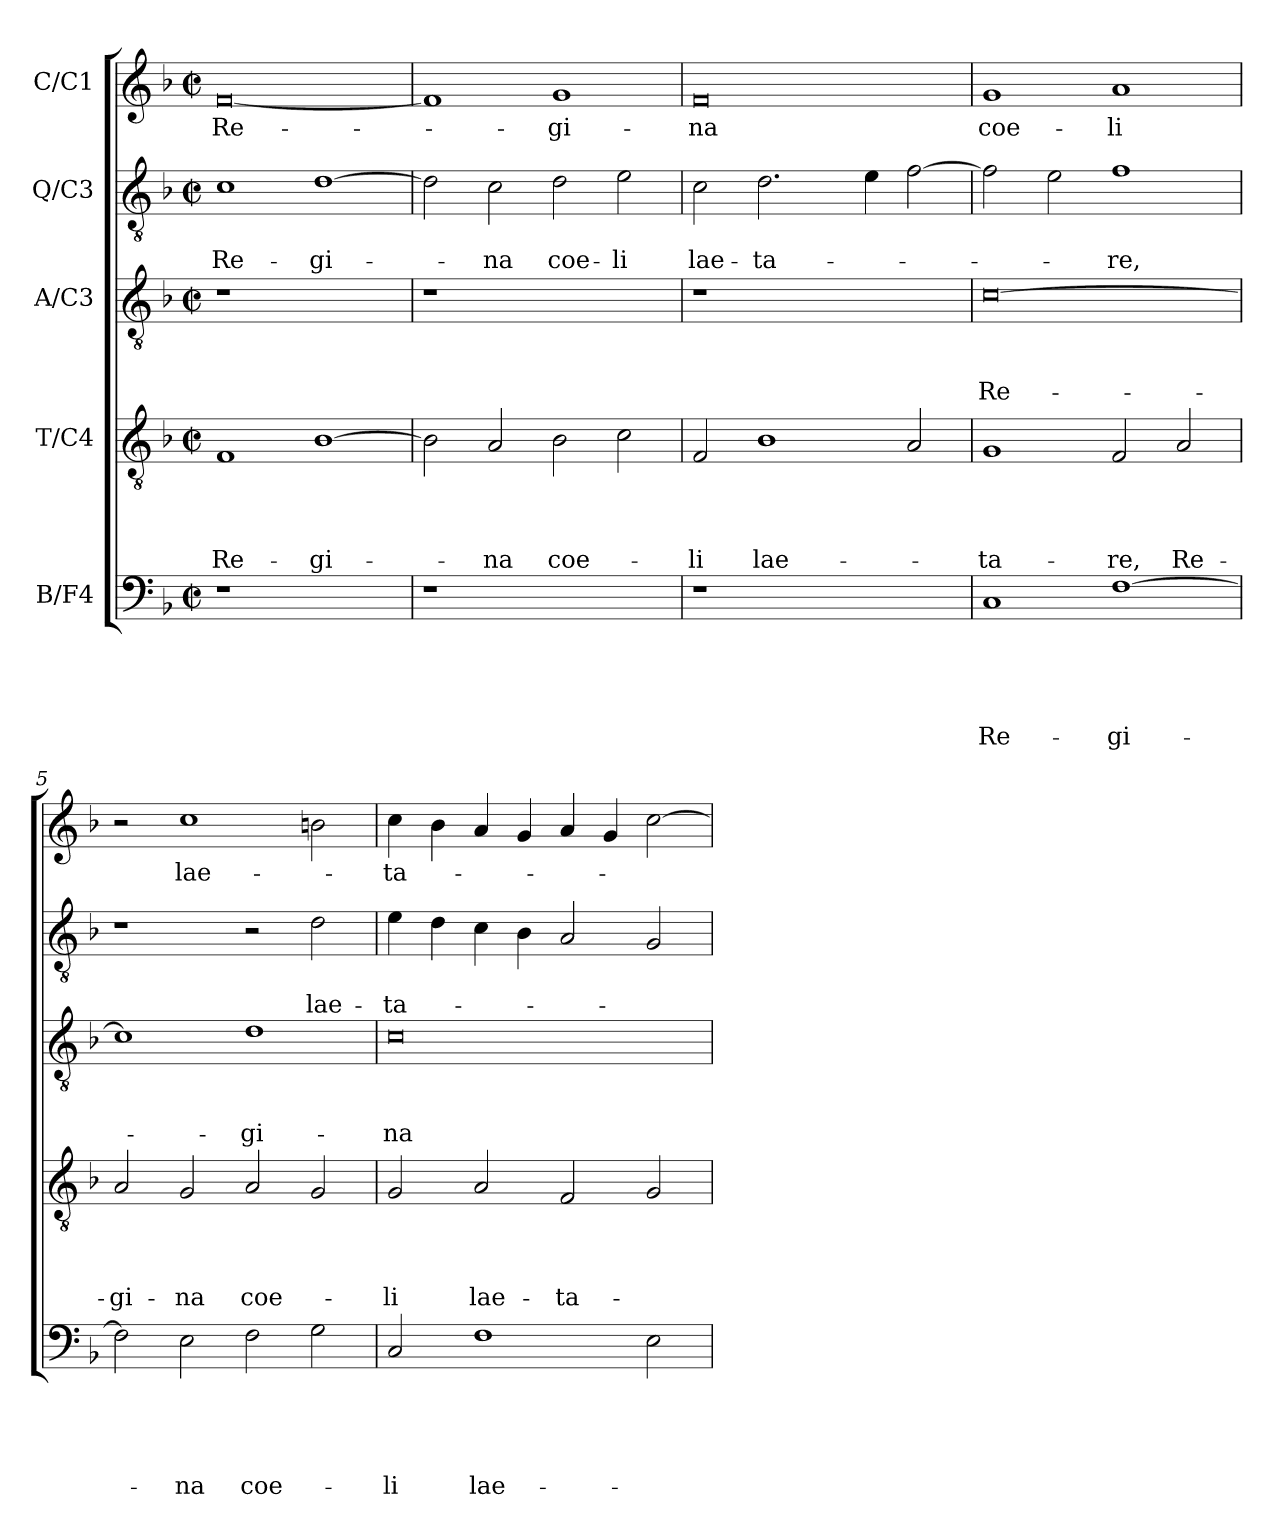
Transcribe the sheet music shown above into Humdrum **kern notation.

**kern	**text	**text	**text	**text	**text	**kern	**text	**text	**text	**text	**kern	**text	**text	**text	**kern	**text	**text	**kern	**text
*part5	*part5	*part5	*part5	*part5	*part5	*part4	*part4	*part4	*part4	*part4	*part3	*part3	*part3	*part3	*part2	*part2	*part2	*part1	*part1
*staff5	*staff5	*staff5	*staff5	*staff5	*staff5	*staff4	*staff4	*staff4	*staff4	*staff4	*staff3	*staff3	*staff3	*staff3	*staff2	*staff2	*staff2	*staff1	*staff1
*I"B/F4	*	*	*	*	*	*I"T/C4	*	*	*	*	*I"A/C3	*	*	*	*I"Q/C3	*	*	*I"C/C1	*
*clefF4	*	*	*	*	*	*clefGv2	*	*	*	*	*clefGv2	*	*	*	*clefGv2	*	*	*clefG2	*
*k[b-]	*	*	*	*	*	*k[b-]	*	*	*	*	*k[b-]	*	*	*	*k[b-]	*	*	*k[b-]	*
*F:	*	*	*	*	*	*F:	*	*	*	*	*F:	*	*	*	*F:	*	*	*F:	*
*M2/2	*	*	*	*	*	*M2/2	*	*	*	*	*M2/2	*	*	*	*M2/2	*	*	*M2/2	*
*met(c|)	*	*	*	*	*	*met(c|)	*	*	*	*	*met(c|)	*	*	*	*met(c|)	*	*	*met(c|)	*
=1	=1	=1	=1	=1	=1	=1	=1	=1	=1	=1	=1	=1	=1	=1	=1	=1	=1	=1	=1
!	!	!	!	!	!	!	!	!	!	!LO:LY:b	!	!	!	!	!	!	!LO:LY:b	!	!LO:LY:b
1r	.	.	.	.	.	1F	.	.	.	Re-	1r	.	.	.	1c	.	Re-	[0f	Re-
!	!	!	!	!	!	!	!	!	!	!LO:LY:b	!	!	!	!	!	!	!LO:LY:b	!	!
1ryy	.	.	.	.	.	[1B-	.	.	.	-gi-	1ryy	.	.	.	[1d	.	-gi-	.	.
=2	=2	=2	=2	=2	=2	=2	=2	=2	=2	=2	=2	=2	=2	=2	=2	=2	=2	=2	=2
1r	.	.	.	.	.	2B-\]	.	.	.	.	1r	.	.	.	2d\]	.	.	1f]	.
!	!	!	!	!	!	!	!	!	!	!LO:LY:b	!	!	!	!	!	!	!LO:LY:b	!	!
.	.	.	.	.	.	2A/	.	.	.	-na	.	.	.	.	2c\	.	-na	.	.
!	!	!	!	!	!	!	!	!	!	!LO:LY:b	!	!	!	!	!	!	!LO:LY:b	!	!LO:LY:b
1ryy	.	.	.	.	.	2B-\	.	.	.	coe-	1ryy	.	.	.	2d\	.	coe-	1g	-gi-
!	!	!	!	!	!	!	!	!	!	!	!	!	!	!	!	!	!LO:LY:b	!	!
.	.	.	.	.	.	2c\	.	.	.	.	.	.	.	.	2e\	.	-li	.	.
=3	=3	=3	=3	=3	=3	=3	=3	=3	=3	=3	=3	=3	=3	=3	=3	=3	=3	=3	=3
!	!	!	!	!	!	!	!	!	!	!LO:LY:b	!	!	!	!	!	!	!LO:LY:b	!	!LO:LY:b
1r	.	.	.	.	.	2F/	.	.	.	-li	1r	.	.	.	2c\	.	lae-	0f	-na
!	!	!	!	!	!	!	!	!	!	!LO:LY:b	!	!	!	!	!	!	!LO:LY:b	!	!
.	.	.	.	.	.	1B-	.	.	.	lae-	.	.	.	.	2.d\	.	-ta-	.	.
1ryy	.	.	.	.	.	.	.	.	.	.	1ryy	.	.	.	.	.	.	.	.
.	.	.	.	.	.	.	.	.	.	.	.	.	.	.	4e\	.	.	.	.
.	.	.	.	.	.	2A/	.	.	.	.	.	.	.	.	[2f\	.	.	.	.
=4	=4	=4	=4	=4	=4	=4	=4	=4	=4	=4	=4	=4	=4	=4	=4	=4	=4	=4	=4
!	!	!	!	!	!LO:LY:b	!	!	!	!	!LO:LY:b	!	!	!	!LO:LY:b	!	!	!	!	!LO:LY:b
1C	.	.	.	.	Re-	1G	.	.	.	-ta-	[0c	.	.	Re-	2f\]	.	.	1g	coe-
.	.	.	.	.	.	.	.	.	.	.	.	.	.	.	2e\	.	.	.	.
!	!	!	!	!	!LO:LY:b	!	!	!	!	!LO:LY:b	!	!	!	!	!	!	!LO:LY:b	!	!LO:LY:b
[1F	.	.	.	.	-gi-	2F/	.	.	.	-re,	.	.	.	.	1f	.	-re,	1a	-li
!	!	!	!	!	!	!	!	!	!	!LO:LY:b	!	!	!	!	!	!	!	!	!
.	.	.	.	.	.	2A/	.	.	.	Re-	.	.	.	.	.	.	.	.	.
=5	=5	=5	=5	=5	=5	=5	=5	=5	=5	=5	=5	=5	=5	=5	=5	=5	=5	=5	=5
!	!	!	!	!	!	!	!	!	!	!LO:LY:b	!	!	!	!	!	!	!	!	!
2F\]	.	.	.	.	.	2A/	.	.	.	-gi-	1c]	.	.	.	1r	.	.	2r	.
!	!	!	!	!	!LO:LY:b	!	!	!	!	!LO:LY:b	!	!	!	!	!	!	!	!	!LO:LY:b
2E\	.	.	.	.	-na	2G/	.	.	.	-na	.	.	.	.	.	.	.	1cc	lae-
!	!	!	!	!	!LO:LY:b	!	!	!	!	!LO:LY:b	!	!	!	!LO:LY:b	!	!	!	!	!
2F\	.	.	.	.	coe-	2A/	.	.	.	coe-	1d	.	.	-gi-	2r	.	.	.	.
!	!	!	!	!	!	!	!	!	!	!	!	!	!	!	!	!	!LO:LY:b	!	!
2G\	.	.	.	.	.	2G/	.	.	.	.	.	.	.	.	2d\	.	lae-	2bn\	.
!!LO:LB:g=z
=6	=6	=6	=6	=6	=6	=6	=6	=6	=6	=6	=6	=6	=6	=6	=6	=6	=6	=6	=6
!	!	!	!	!	!LO:LY:b	!	!	!	!	!LO:LY:b	!	!	!	!LO:LY:b	!	!	!LO:LY:b	!	!LO:LY:b
2C/	.	.	.	.	-li	2G/	.	.	.	-li	0c	.	.	-na	4e\	.	-ta-	4cc\	-ta-
.	.	.	.	.	.	.	.	.	.	.	.	.	.	.	4d\	.	.	4b-\	.
!	!	!	!	!	!LO:LY:b	!	!	!	!	!LO:LY:b	!	!	!	!	!	!	!	!	!
1F	.	.	.	.	lae-	2A/	.	.	.	lae-	.	.	.	.	4c\	.	.	4a/	.
.	.	.	.	.	.	.	.	.	.	.	.	.	.	.	4B-\	.	.	4g/	.
!	!	!	!	!	!	!	!	!	!	!LO:LY:b	!	!	!	!	!	!	!	!	!
.	.	.	.	.	.	2F/	.	.	.	-ta-	.	.	.	.	2A/	.	.	4a/	.
.	.	.	.	.	.	.	.	.	.	.	.	.	.	.	.	.	.	4g/	.
2E\	.	.	.	.	.	2G/	.	.	.	.	.	.	.	.	2G/	.	.	[2cc\	.
=	=	=	=	=	=	=	=	=	=	=	=	=	=	=	=	=	=	=	=
*-	*-	*-	*-	*-	*-	*-	*-	*-	*-	*-	*-	*-	*-	*-	*-	*-	*-	*-	*-
